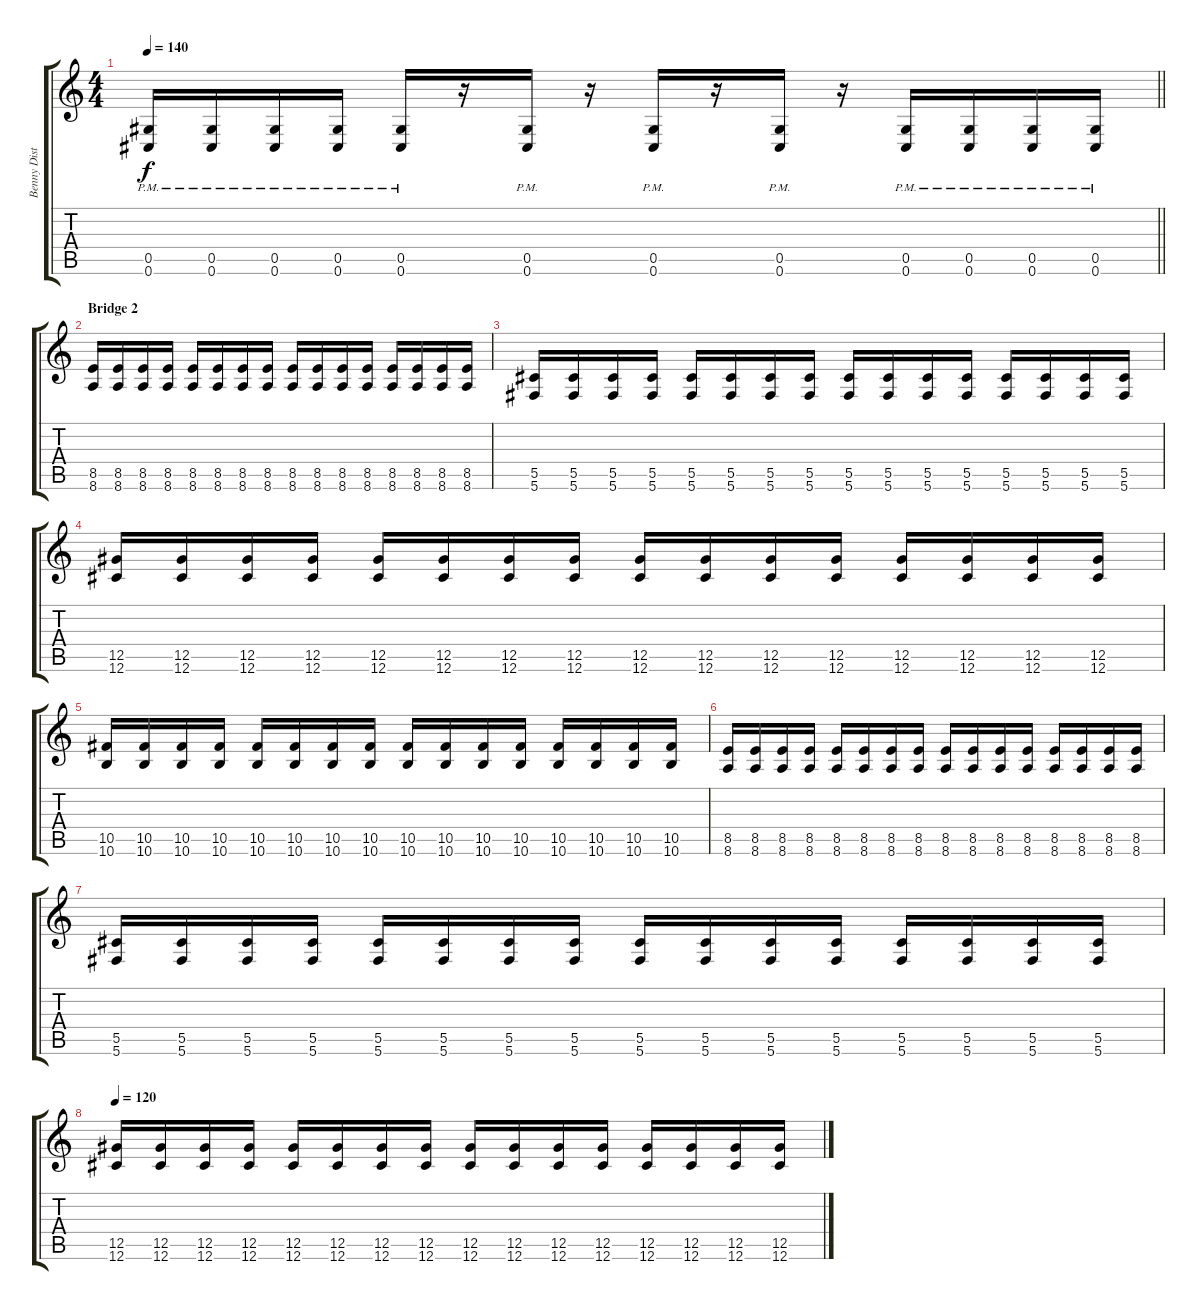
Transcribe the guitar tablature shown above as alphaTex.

\track ("Benny Distortion" "Benny Dist") {instrument distortionguitar}
\staff {score tabs}
\tuning (Eb4 Bb3 Gb3 Db3 Ab2 Db2) {hide}
\ts (4 4)
\tempo 140
\clef g2
\barLineRight lightlight
\ks c
(0.5{pm} 0.6{pm}).16{dy f} (0.5{pm} 0.6{pm}).16 (0.5{pm} 0.6{pm}).16 (0.5{pm} 0.6{pm}).16 (0.5{pm} 0.6{pm}).16 r.16 (0.5{pm} 0.6{pm}).16 r.16 (0.5{pm} 0.6{pm}).16 r.16 (0.5{pm} 0.6{pm}).16 r.16 (0.5{pm} 0.6{pm}).16 (0.5{pm} 0.6{pm}).16 (0.5{pm} 0.6{pm}).16 (0.5{pm} 0.6{pm}).16 |
\section ("" "Bridge 2")
(8.5 8.6).16 (8.5 8.6).16 (8.5 8.6).16 (8.5 8.6).16 (8.5 8.6).16 (8.5 8.6).16 (8.5 8.6).16 (8.5 8.6).16 (8.5 8.6).16 (8.5 8.6).16 (8.5 8.6).16 (8.5 8.6).16 (8.5 8.6).16 (8.5 8.6).16 (8.5 8.6).16 (8.5 8.6).16 |
(5.5 5.6).16 (5.5 5.6).16 (5.5 5.6).16 (5.5 5.6).16 (5.5 5.6).16 (5.5 5.6).16 (5.5 5.6).16 (5.5 5.6).16 (5.5 5.6).16 (5.5 5.6).16 (5.5 5.6).16 (5.5 5.6).16 (5.5 5.6).16 (5.5 5.6).16 (5.5 5.6).16 (5.5 5.6).16 |
(12.5 12.6).16 (12.5 12.6).16 (12.5 12.6).16 (12.5 12.6).16 (12.5 12.6).16 (12.5 12.6).16 (12.5 12.6).16 (12.5 12.6).16 (12.5 12.6).16 (12.5 12.6).16 (12.5 12.6).16 (12.5 12.6).16 (12.5 12.6).16 (12.5 12.6).16 (12.5 12.6).16 (12.5 12.6).16 |
(10.5 10.6).16 (10.5 10.6).16 (10.5 10.6).16 (10.5 10.6).16 (10.5 10.6).16 (10.5 10.6).16 (10.5 10.6).16 (10.5 10.6).16 (10.5 10.6).16 (10.5 10.6).16 (10.5 10.6).16 (10.5 10.6).16 (10.5 10.6).16 (10.5 10.6).16 (10.5 10.6).16 (10.5 10.6).16 |
(8.5 8.6).16 (8.5 8.6).16 (8.5 8.6).16 (8.5 8.6).16 (8.5 8.6).16 (8.5 8.6).16 (8.5 8.6).16 (8.5 8.6).16 (8.5 8.6).16 (8.5 8.6).16 (8.5 8.6).16 (8.5 8.6).16 (8.5 8.6).16 (8.5 8.6).16 (8.5 8.6).16 (8.5 8.6).16 |
(5.5 5.6).16 (5.5 5.6).16 (5.5 5.6).16 (5.5 5.6).16 (5.5 5.6).16 (5.5 5.6).16 (5.5 5.6).16 (5.5 5.6).16 (5.5 5.6).16 (5.5 5.6).16 (5.5 5.6).16 (5.5 5.6).16 (5.5 5.6).16 (5.5 5.6).16 (5.5 5.6).16 (5.5 5.6).16 |
\tempo 120
(12.5 12.6).16 (12.5 12.6).16 (12.5 12.6).16 (12.5 12.6).16 (12.5 12.6).16 (12.5 12.6).16 (12.5 12.6).16 (12.5 12.6).16 (12.5 12.6).16 (12.5 12.6).16 (12.5 12.6).16 (12.5 12.6).16 (12.5 12.6).16 (12.5 12.6).16 (12.5 12.6).16 (12.5 12.6).16
